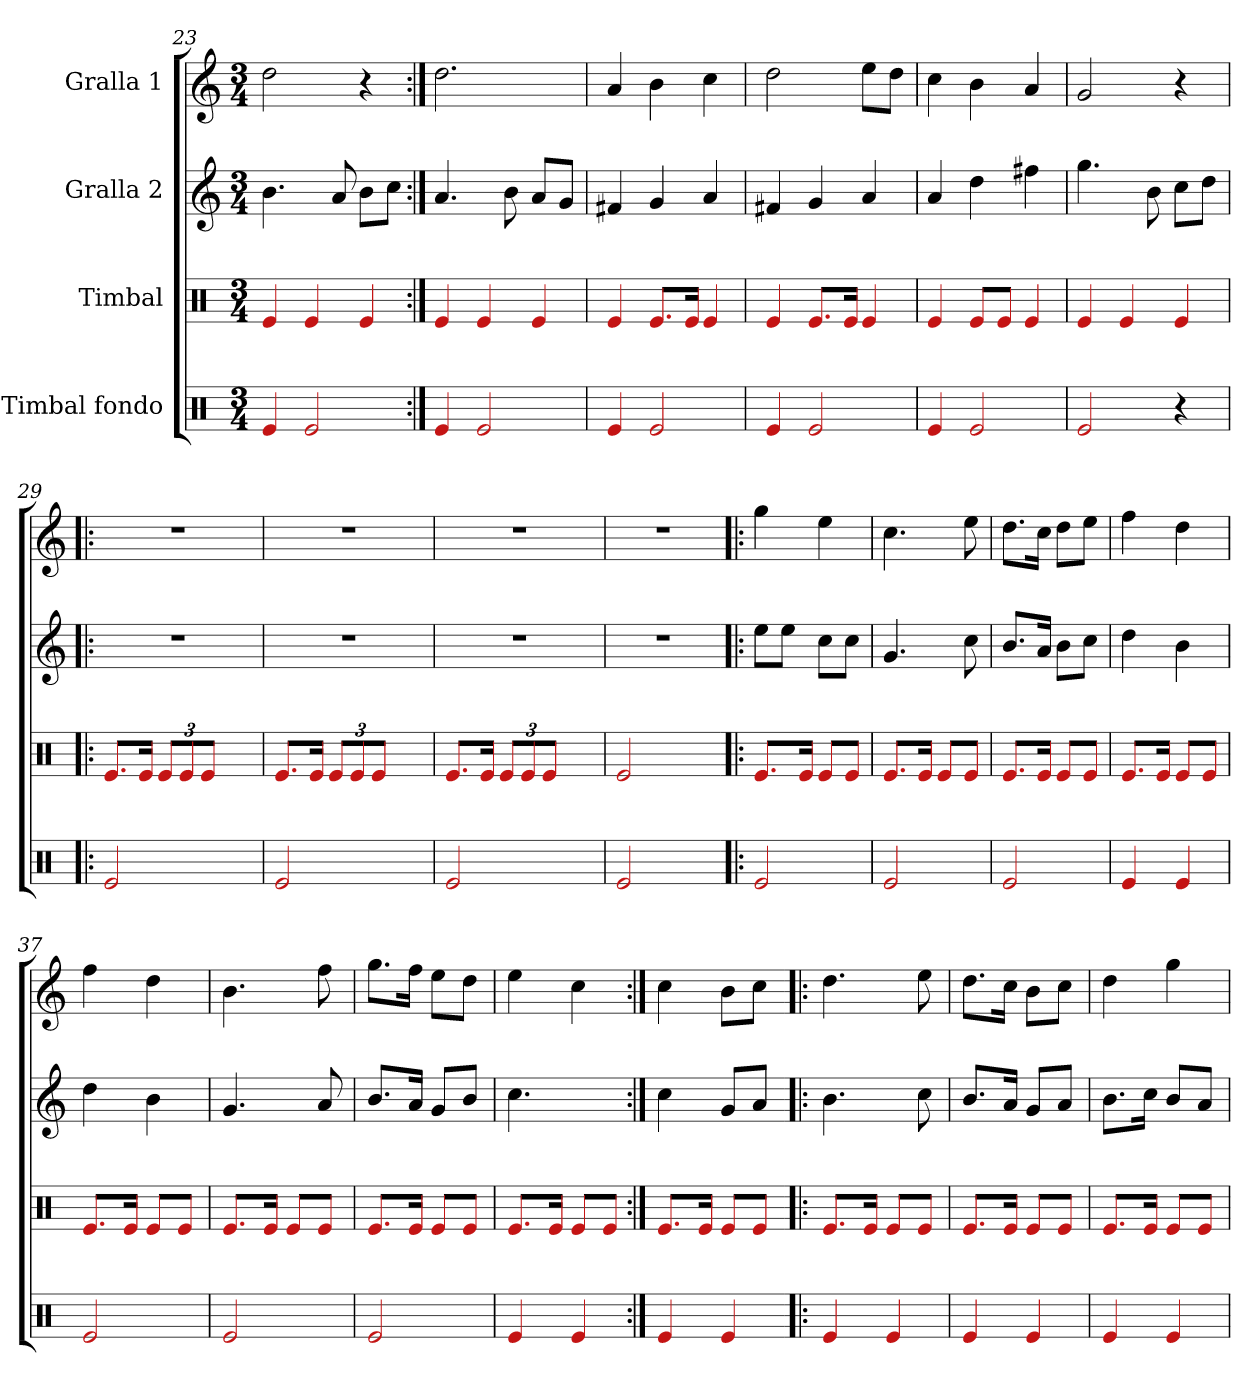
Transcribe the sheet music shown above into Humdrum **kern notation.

**kern	**kern	**kern	**kern
*part4	*part3	*part2	*part1
*staff4	*staff3	*staff2	*staff1
*I"Timbal fondo	*I"Timbal	*I"Gralla 2	*I"Gralla 1
*clefX	*clefX	*clefG2	*clefG2
*k[]	*k[]	*k[]	*k[]
*M3/4	*M3/4	*M3/4	*M3/4
=23	=23	=23	=23
4e	4e	4.b	2dd
2e	4e	.	.
.	.	8a	.
.	4e	8b\L	4r
.	.	8cc\J	.
=24:|!	=24:|!	=24:|!	=24:|!
4e	4e	4.a	2.dd
2e	4e	.	.
.	.	8b	.
.	4e	8a/L	.
.	.	8g/J	.
=25	=25	=25	=25
4e	4e	4f#	4a
2e	8.e/L	4g	4b
.	16e/Jk	.	.
.	4e	4a	4cc
=26	=26	=26	=26
4e	4e	4f#	2dd
2e	8.e/L	4g	.
.	16e/Jk	.	.
.	4e	4a	8ee\L
.	.	.	8dd\J
=27	=27	=27	=27
4e	4e	4a	4cc
2e	8e/L	4dd	4b
.	8e/J	.	.
.	4e	4ff#	4a
=28	=28	=28	=28
2e	4e	4.gg	2g
.	4e	.	.
.	.	8b	.
4r	4e	8cc\L	4r
.	.	8dd\J	.
=29!|:	=29!|:	=29!|:	=29!|:
2e	8.e/L	2.r	2.r
.	16e/Jk	.	.
.	12e/L	.	.
.	12e/	.	.
.	12e/J	.	.
4ryy	4ryy	.	.
=30	=30	=30	=30
2e	8.e/L	2.r	2.r
.	16e/Jk	.	.
.	12e/L	.	.
.	12e/	.	.
.	12e/J	.	.
4ryy	4ryy	.	.
=31	=31	=31	=31
2e	8.e/L	2.r	2.r
.	16e/Jk	.	.
.	12e/L	.	.
.	12e/	.	.
.	12e/J	.	.
4ryy	4ryy	.	.
=32	=32	=32	=32
2e	2e	2.r	2.r
4ryy	4ryy	.	.
=33!|:	=33!|:	=33!|:	=33!|:
2e	8.e/L	8ee\L	4gg
.	.	8ee\J	.
.	16e/Jk	.	.
.	8e/L	8cc\L	4ee
.	8e/J	8cc\J	.
=34	=34	=34	=34
2e	8.e/L	4.g	4.cc
.	16e/Jk	.	.
.	8e/L	.	.
.	8e/J	8cc	8ee
=35	=35	=35	=35
2e	8.e/L	8.b/L	8.dd\L
.	16e/Jk	16a/Jk	16cc\Jk
.	8e/L	8b\L	8dd\L
.	8e/J	8cc\J	8ee\J
=36	=36	=36	=36
4e	8.e/L	4dd	4ff
.	16e/Jk	.	.
4e	8e/L	4b	4dd
.	8e/J	.	.
=37	=37	=37	=37
2e	8.e/L	4dd	4ff
.	16e/Jk	.	.
.	8e/L	4b	4dd
.	8e/J	.	.
=38	=38	=38	=38
2e	8.e/L	4.g	4.b
.	16e/Jk	.	.
.	8e/L	.	.
.	8e/J	8a	8ff
=39	=39	=39	=39
2e	8.e/L	8.b/L	8.gg\L
.	16e/Jk	16a/Jk	16ff\Jk
.	8e/L	8g/L	8ee\L
.	8e/J	8b/J	8dd\J
=40	=40	=40	=40
4e	8.e/L	4.cc	4ee
.	16e/Jk	.	.
4e	8e/L	.	4cc
.	8e/J	8ryy	.
=41:|!	=41:|!	=41:|!	=41:|!
4e	8.e/L	4cc	4cc
.	16e/Jk	.	.
4e	8e/L	8g/L	8b\L
.	8e/J	8a/J	8cc\J
=42!|:	=42!|:	=42!|:	=42!|:
4e	8.e/L	4.b	4.dd
.	16e/Jk	.	.
4e	8e/L	.	.
.	8e/J	8cc	8ee
=43	=43	=43	=43
4e	8.e/L	8.b/L	8.dd\L
.	16e/Jk	16a/Jk	16cc\Jk
4e	8e/L	8g/L	8b\L
.	8e/J	8a/J	8cc\J
=44	=44	=44	=44
4e	8.e/L	8.b\L	4dd
.	16e/Jk	16cc\Jk	.
4e	8e/L	8b/L	4gg
.	8e/J	8a/J	.
=	=	=	=
*-	*-	*-	*-
